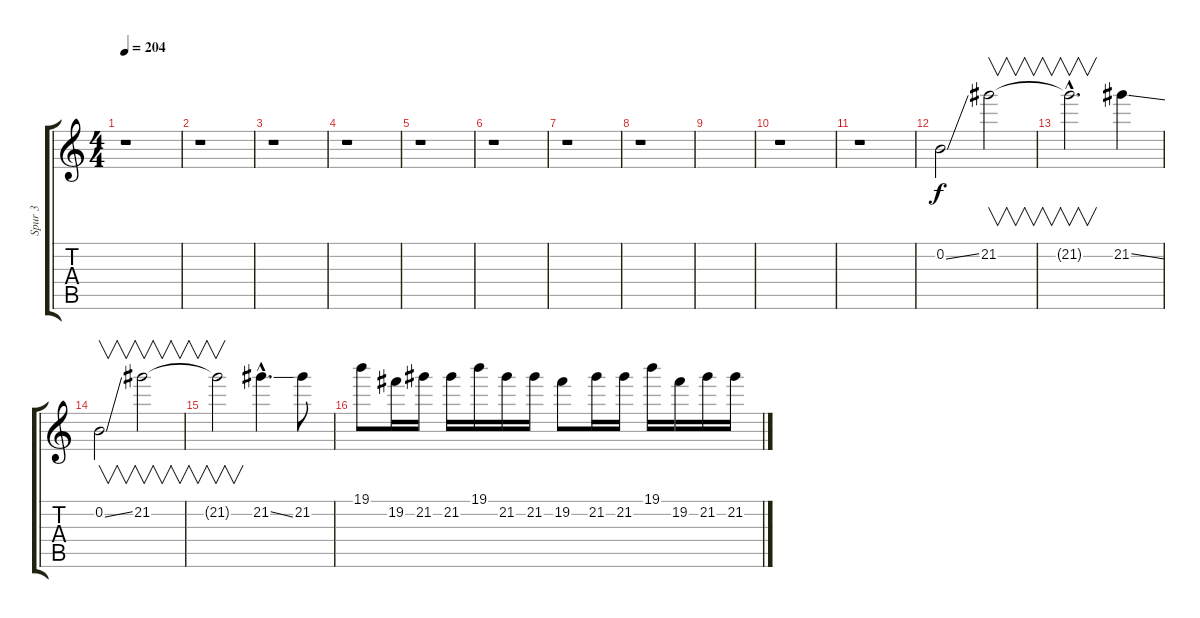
\track ("Spur 3" "Spur 3") {instrument distortionguitar}
\staff {score tabs}
\tuning (E4 B3 G3 D3 A2 E2) {hide}
\ts (4 4)
\tempo 204
\clef g2
\ks c
r.1{dy f} |
r.1 |
r.1 |
r.1 |
r.1 |
r.1 |
r.1 |
r.1 |
|
r.1 |
r.1 |
0.2{ss}.2 21.2.2{v} |
21.2{hac t}.2{v d} 21.2{ss}.4 |
0.2{ss}.2{v} 21.2.2{v} |
21.2{t}.2{v} 21.2{ss hac}.4{d} 21.2.8 |
19.1.8 19.2.16 21.2.16 21.2.16 19.1.16 21.2.16 21.2.16 19.2.8 21.2.16 21.2.16 19.1.16 19.2.16 21.2.16 21.2.16
